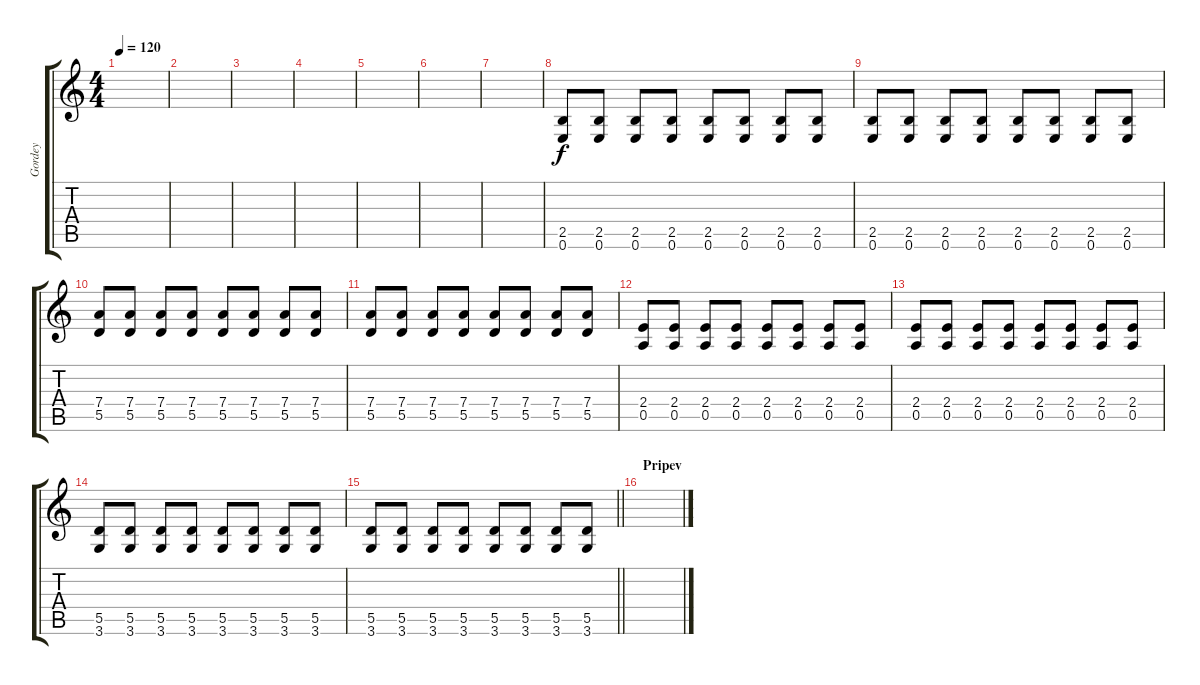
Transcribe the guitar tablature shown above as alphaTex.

\track ("Gordey" "Gordey") {instrument acousticguitarsteel}
\staff {score tabs}
\tuning (E4 B3 G3 D3 A2 E2) {hide}
\ts (4 4)
\tempo 120
\clef g2
\ks c
|
|
|
|
|
|
|
(2.5 0.6).8 (2.5 0.6).8 (2.5 0.6).8 (2.5 0.6).8 (2.5 0.6).8 (2.5 0.6).8 (2.5 0.6).8 (2.5 0.6).8 |
(2.5 0.6).8 (2.5 0.6).8 (2.5 0.6).8 (2.5 0.6).8 (2.5 0.6).8 (2.5 0.6).8 (2.5 0.6).8 (2.5 0.6).8 |
(7.4 5.5).8 (7.4 5.5).8 (7.4 5.5).8 (7.4 5.5).8 (7.4 5.5).8 (7.4 5.5).8 (7.4 5.5).8 (7.4 5.5).8 |
(7.4 5.5).8 (7.4 5.5).8 (7.4 5.5).8 (7.4 5.5).8 (7.4 5.5).8 (7.4 5.5).8 (7.4 5.5).8 (7.4 5.5).8 |
(2.4 0.5).8 (2.4 0.5).8 (2.4 0.5).8 (2.4 0.5).8 (2.4 0.5).8 (2.4 0.5).8 (2.4 0.5).8 (2.4 0.5).8 |
(2.4 0.5).8 (2.4 0.5).8 (2.4 0.5).8 (2.4 0.5).8 (2.4 0.5).8 (2.4 0.5).8 (2.4 0.5).8 (2.4 0.5).8 |
(5.5 3.6).8 (5.5 3.6).8 (5.5 3.6).8 (5.5 3.6).8 (5.5 3.6).8 (5.5 3.6).8 (5.5 3.6).8 (5.5 3.6).8 |
\barLineRight lightlight
(5.5 3.6).8 (5.5 3.6).8 (5.5 3.6).8 (5.5 3.6).8 (5.5 3.6).8 (5.5 3.6).8 (5.5 3.6).8 (5.5 3.6).8 |
\section ("" "Pripev")
